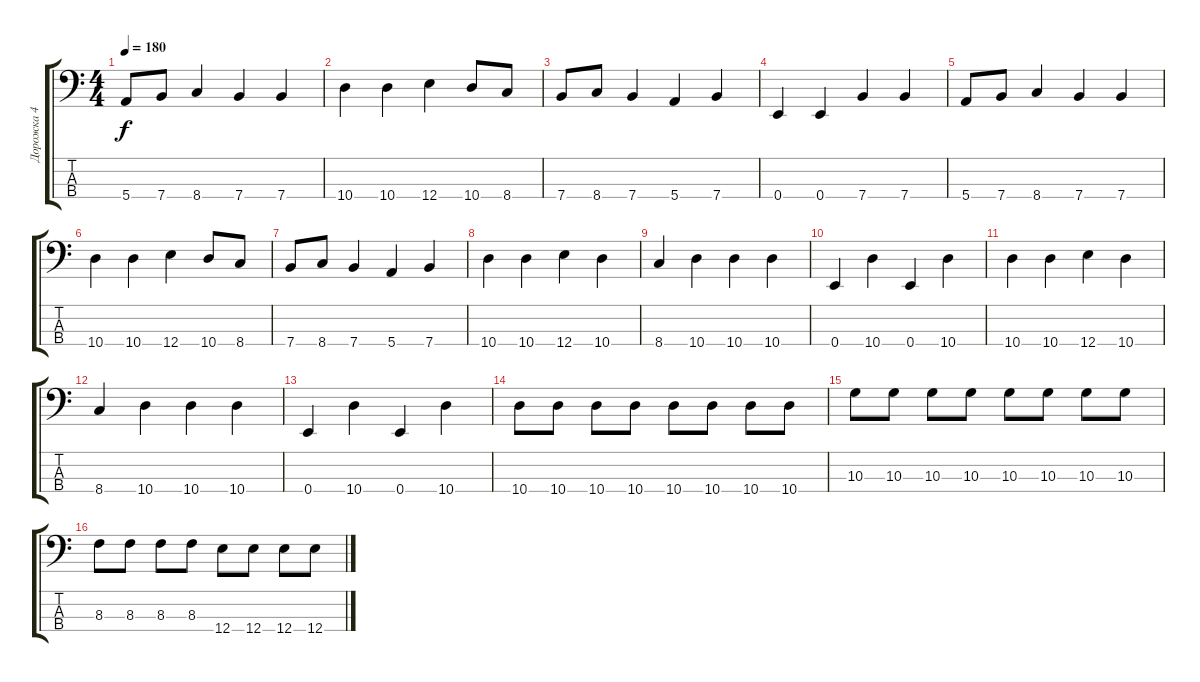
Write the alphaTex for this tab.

\track ("Дорожка 4" "Дорожка 4") {instrument electricbassfinger}
\staff {score tabs}
\tuning (G2 D2 A1 E1) {hide}
\ts (4 4)
\tempo 180
\clef f4
\ks c
5.4.8{dy f} 7.4.8 8.4.4 7.4.4 7.4.4 |
10.4.4 10.4.4 12.4.4 10.4.8 8.4.8 |
7.4.8 8.4.8 7.4.4 5.4.4 7.4.4 |
0.4.4 0.4.4 7.4.4 7.4.4 |
5.4.8 7.4.8 8.4.4 7.4.4 7.4.4 |
10.4.4 10.4.4 12.4.4 10.4.8 8.4.8 |
7.4.8 8.4.8 7.4.4 5.4.4 7.4.4 |
10.4.4 10.4.4 12.4.4 10.4.4 |
8.4.4 10.4.4 10.4.4 10.4.4 |
0.4.4 10.4.4 0.4.4 10.4.4 |
10.4.4 10.4.4 12.4.4 10.4.4 |
8.4.4 10.4.4 10.4.4 10.4.4 |
0.4.4 10.4.4 0.4.4 10.4.4 |
10.4.8 10.4.8 10.4.8 10.4.8 10.4.8 10.4.8 10.4.8 10.4.8 |
10.3.8 10.3.8 10.3.8 10.3.8 10.3.8 10.3.8 10.3.8 10.3.8 |
8.3.8 8.3.8 8.3.8 8.3.8 12.4.8 12.4.8 12.4.8 12.4.8
